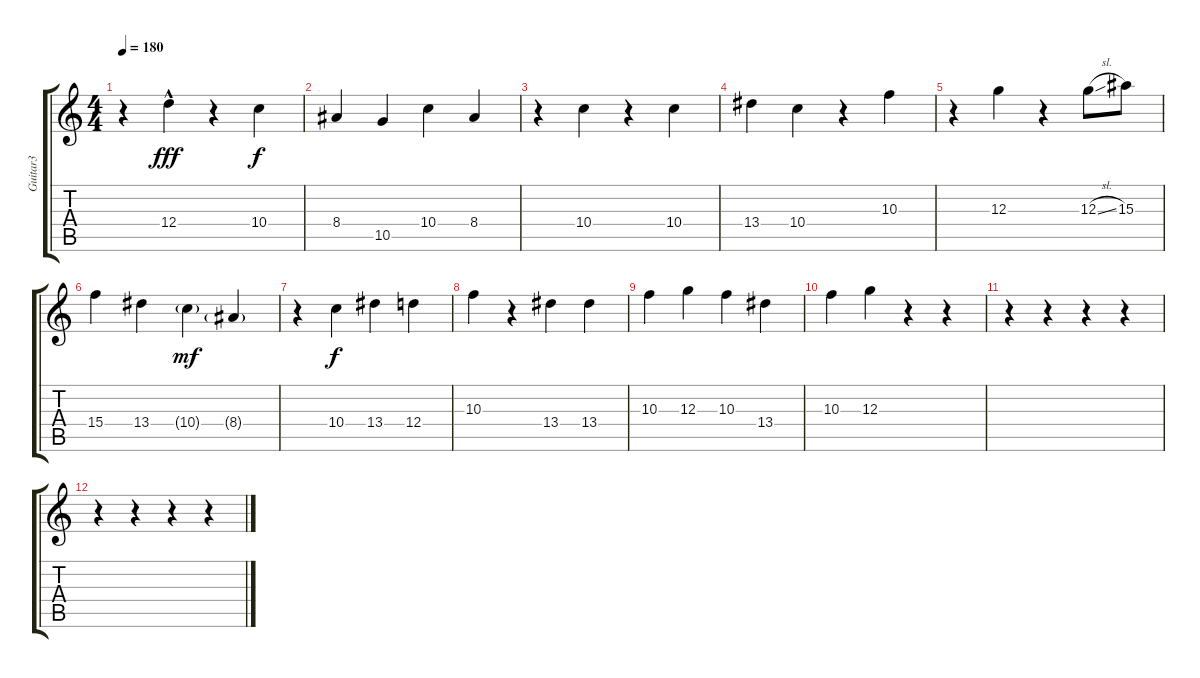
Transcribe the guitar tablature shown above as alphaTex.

\track ("Guitar3" "Guitar3") {instrument acousticguitarnylon}
\staff {score tabs}
\tuning (E4 B3 G3 D3 A2 E2) {hide}
\ts (4 4)
\tempo 180
\clef g2
\ks c
r.4{dy f} 12.4{hac}.4{dy fff} r.4 10.4.4{dy f} |
8.4.4 10.5.4 10.4.4 8.4.4 |
r.4 10.4.4 r.4 10.4.4 |
13.4.4 10.4.4 r.4 10.3.4 |
r.4 12.3.4 r.4 12.3{sl}.8 15.3.8 |
15.4.4 13.4.4 10.4{g}.4{dy mf} 8.4{g}.4 |
r.4 10.4.4{dy f} 13.4.4 12.4.4 |
10.3.4 r.4 13.4.4 13.4.4 |
10.3.4 12.3.4 10.3.4 13.4.4 |
10.3.4 12.3.4 r.4 r.4 |
r.4 r.4 r.4 r.4 |
r.4 r.4 r.4 r.4
